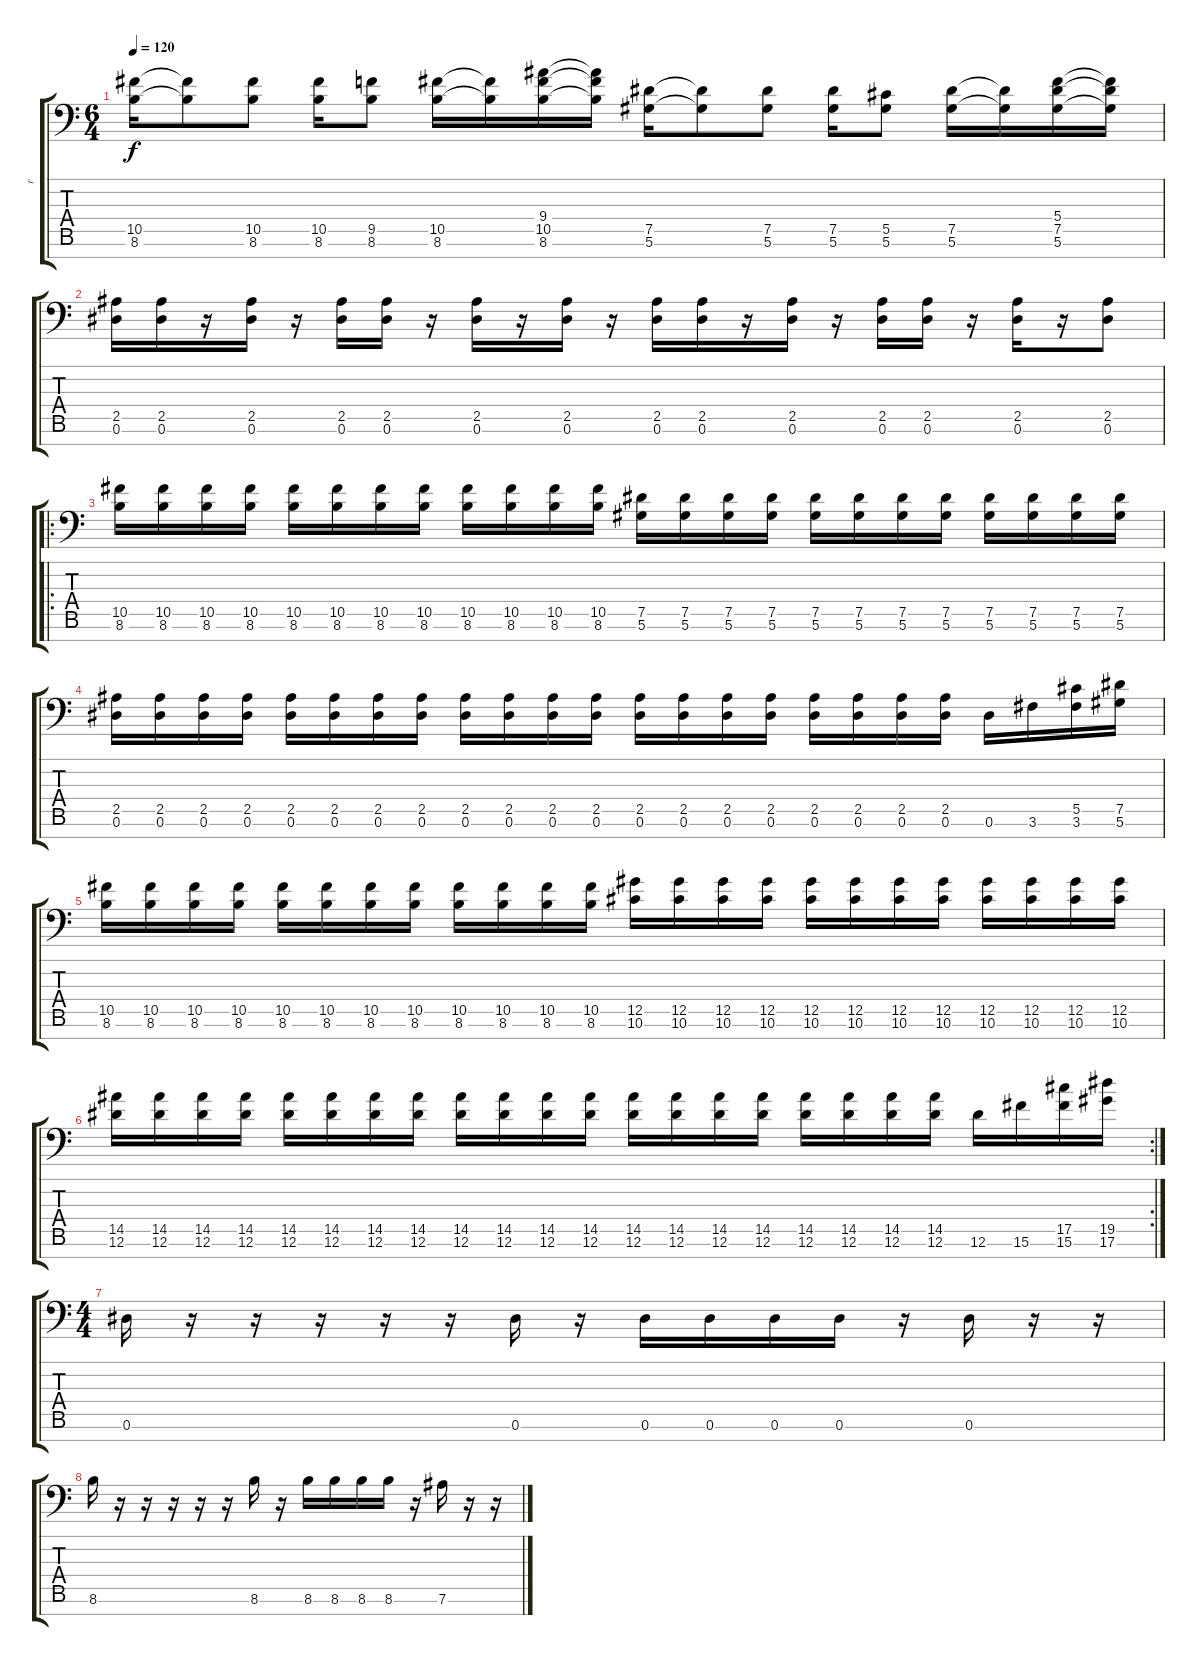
\track ("r" "r") {instrument distortionguitar}
\staff {score tabs}
\tuning (Eb4 Bb3 Gb3 Db3 Ab2 Eb2 Ab1) {hide}
\ts (6 4)
\tempo 120
\clef f4
\ks c
(10.5 8.6).16{dy f} (10.5{t} 8.6{t}).8 (10.5 8.6).8 (10.5 8.6).16 (9.5 8.6).8 (10.5 8.6).16 (10.5{t} 8.6{t}).16 (9.4 10.5 8.6).16 (9.4{t} 10.5{t} 8.6{t}).16 (7.5 5.6).16 (7.5{t} 5.6{t}).8 (7.5 5.6).8 (7.5 5.6).16 (5.5 5.6).8 (7.5 5.6).16 (7.5{t} 5.6{t}).16 (5.4 7.5 5.6).16 (5.4{t} 7.5{t} 5.6{t}).16 |
(2.5 0.6).16 (2.5 0.6).16 r.16 (2.5 0.6).16 r.16 (2.5 0.6).16 (2.5 0.6).16 r.16 (2.5 0.6).16 r.16 (2.5 0.6).16 r.16 (2.5 0.6).16 (2.5 0.6).16 r.16 (2.5 0.6).16 r.16 (2.5 0.6).16 (2.5 0.6).16 r.16 (2.5 0.6).16 r.16 (2.5 0.6).8 |
\ro
(10.5 8.6).16 (10.5 8.6).16 (10.5 8.6).16 (10.5 8.6).16 (10.5 8.6).16 (10.5 8.6).16 (10.5 8.6).16 (10.5 8.6).16 (10.5 8.6).16 (10.5 8.6).16 (10.5 8.6).16 (10.5 8.6).16 (7.5 5.6).16 (7.5 5.6).16 (7.5 5.6).16 (7.5 5.6).16 (7.5 5.6).16 (7.5 5.6).16 (7.5 5.6).16 (7.5 5.6).16 (7.5 5.6).16 (7.5 5.6).16 (7.5 5.6).16 (7.5 5.6).16 |
(2.5 0.6).16 (2.5 0.6).16 (2.5 0.6).16 (2.5 0.6).16 (2.5 0.6).16 (2.5 0.6).16 (2.5 0.6).16 (2.5 0.6).16 (2.5 0.6).16 (2.5 0.6).16 (2.5 0.6).16 (2.5 0.6).16 (2.5 0.6).16 (2.5 0.6).16 (2.5 0.6).16 (2.5 0.6).16 (2.5 0.6).16 (2.5 0.6).16 (2.5 0.6).16 (2.5 0.6).16 0.6.16 3.6.16 (5.5 3.6).16 (7.5 5.6).16 |
(10.5 8.6).16 (10.5 8.6).16 (10.5 8.6).16 (10.5 8.6).16 (10.5 8.6).16 (10.5 8.6).16 (10.5 8.6).16 (10.5 8.6).16 (10.5 8.6).16 (10.5 8.6).16 (10.5 8.6).16 (10.5 8.6).16 (12.5 10.6).16 (12.5 10.6).16 (12.5 10.6).16 (12.5 10.6).16 (12.5 10.6).16 (12.5 10.6).16 (12.5 10.6).16 (12.5 10.6).16 (12.5 10.6).16 (12.5 10.6).16 (12.5 10.6).16 (12.5 10.6).16 |
\rc 2
(14.5 12.6).16 (14.5 12.6).16 (14.5 12.6).16 (14.5 12.6).16 (14.5 12.6).16 (14.5 12.6).16 (14.5 12.6).16 (14.5 12.6).16 (14.5 12.6).16 (14.5 12.6).16 (14.5 12.6).16 (14.5 12.6).16 (14.5 12.6).16 (14.5 12.6).16 (14.5 12.6).16 (14.5 12.6).16 (14.5 12.6).16 (14.5 12.6).16 (14.5 12.6).16 (14.5 12.6).16 12.6.16 15.6.16 (17.5 15.6).16 (19.5 17.6).16 |
\ts (4 4)
0.6.16 r.16 r.16 r.16 r.16 r.16 0.6.16 r.16 0.6.16 0.6.16 0.6.16 0.6.16 r.16 0.6.16 r.16 r.16 |
8.6.16 r.16 r.16 r.16 r.16 r.16 8.6.16 r.16 8.6.16 8.6.16 8.6.16 8.6.16 r.16 7.6.16 r.16 r.16
